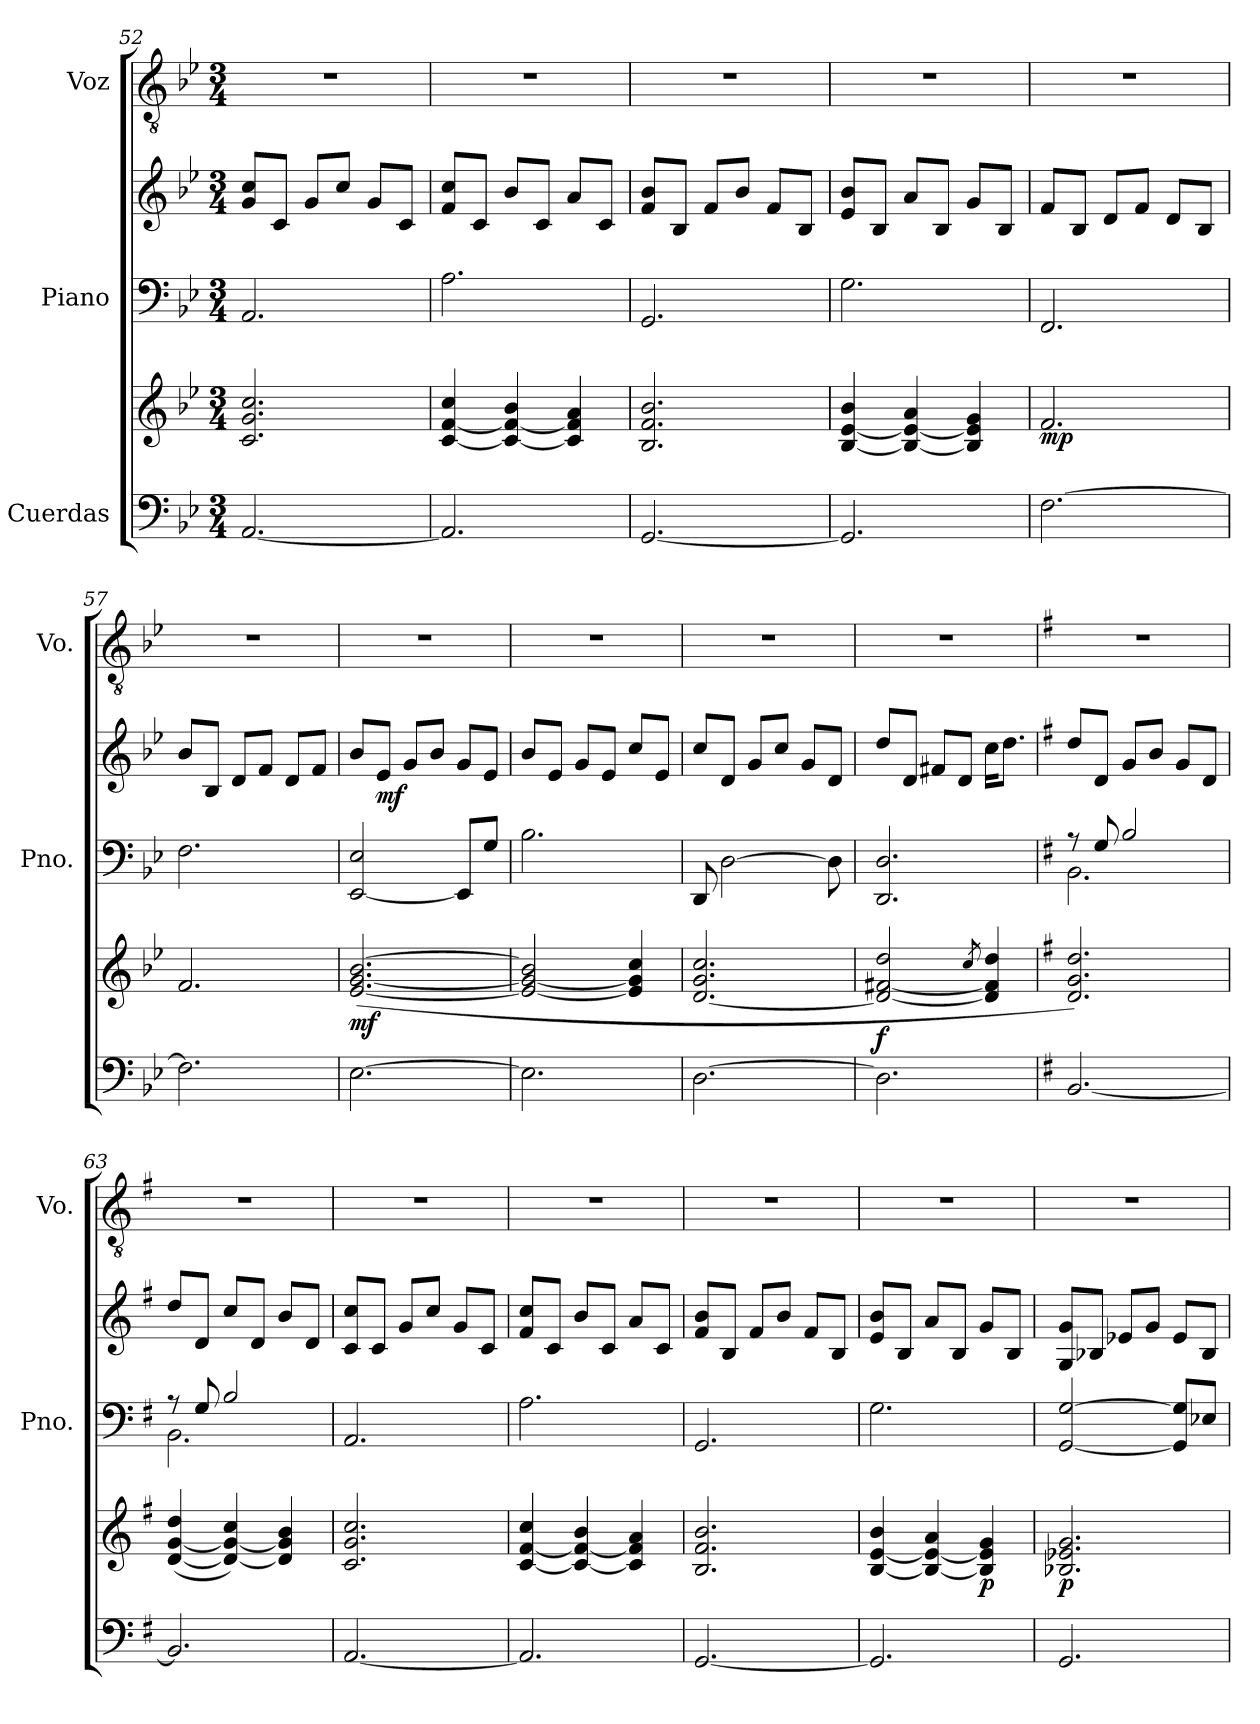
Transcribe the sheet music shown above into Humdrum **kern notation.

**kern	**kern	**dynam	**kern	**kern	**dynam	**kern
*part3	*part3	*part3	*part2	*part2	*part2	*part1
*staff5	*staff4	*staff4/5	*staff3	*staff2	*staff2/3	*staff1
*I"Cuerdas	*	*	*I"Piano	*	*	*I"Voz
*	*	*	*I'Pno.	*	*	*I'Vo.
*clefF4	*clefG2	*	*clefF4	*clefG2	*	*clefGv2
*k[b-e-]	*k[b-e-]	*	*k[b-e-]	*k[b-e-]	*	*k[b-e-]
*M3/4	*M3/4	*	*M3/4	*M3/4	*	*M3/4
=52	=52	=52	=52	=52	=52	=52
[2.AA/	2.c/ 2.g/ 2.cc/	.	2.AA/	8g/ 8cc/L	.	2.r
.	.	.	.	8c/J	.	.
.	.	.	.	8g/L	.	.
.	.	.	.	8cc/J	.	.
.	.	.	.	8g/L	.	.
.	.	.	.	8c/J	.	.
=53	=53	=53	=53	=53	=53	=53
2.AA/]	[4c/ [4f/ 4cc/	.	2.A\	8f/ 8cc/L	.	2.r
.	.	.	.	8c/J	.	.
.	4c/_ 4f/_ 4b-/	.	.	8b-/L	.	.
.	.	.	.	8c/J	.	.
.	4c/] 4f/] 4a/	.	.	8a/L	.	.
.	.	.	.	8c/J	.	.
!!LO:LB:g=z
=54	=54	=54	=54	=54	=54	=54
[2.GG/	2.B-/ 2.f/ 2.b-/	.	2.GG/	8f/ 8b-/L	.	2.r
.	.	.	.	8B-/J	.	.
.	.	.	.	8f/L	.	.
.	.	.	.	8b-/J	.	.
.	.	.	.	8f/L	.	.
.	.	.	.	8B-/J	.	.
=55	=55	=55	=55	=55	=55	=55
2.GG/]	[4B-/ [4e-/ 4b-/	.	2.G\	8e-/ 8b-/L	.	2.r
.	.	.	.	8B-/J	.	.
.	4B-/_ 4e-/_ 4a/	.	.	8a/L	.	.
.	.	.	.	8B-/J	.	.
.	4B-/] 4e-/] 4g/	.	.	8g/L	.	.
.	.	.	.	8B-/J	.	.
=56	=56	=56	=56	=56	=56	=56
!	!	!LO:DY:b	!	!	!	!
[2.F\	2.f/	mp	2.FF/	8f/L	.	2.r
.	.	.	.	8B-/J	.	.
.	.	.	.	8d/L	.	.
.	.	.	.	8f/J	.	.
.	.	.	.	8d/L	.	.
.	.	.	.	8B-/J	.	.
=57	=57	=57	=57	=57	=57	=57
2.F\]	2.f/	.	2.F\	8b-/L	.	2.r
.	.	.	.	8B-/J	.	.
.	.	.	.	8d/L	.	.
.	.	.	.	8f/J	.	.
.	.	.	.	8d/L	.	.
.	.	.	.	8f/J	.	.
=58	=58	=58	=58	=58	=58	=58
!	!	!LO:DY:b	!	!	!	!
[2.E-\	([2.e-/ [2.g/ [2.b-/	mf	[2EE-/ 2E-/	8b-/L	.	2.r
!	!	!	!	!	!LO:DY:b	!
.	.	.	.	8e-/J	mf	.
.	.	.	.	8g/L	.	.
.	.	.	.	8b-/J	.	.
.	.	.	8EE-/L]	8g/L	.	.
.	.	.	8G/J	8e-/J	.	.
=59	=59	=59	=59	=59	=59	=59
2.E-\]	2e-/_ 2g/_ 2b-/]	.	2.B-\	8b-/L	.	2.r
.	.	.	.	8e-/J	.	.
.	.	.	.	8g/L	.	.
.	.	.	.	8e-/J	.	.
.	4e-/] 4g/] 4cc/	.	.	8cc/L	.	.
.	.	.	.	8e-/J	.	.
!!LO:PB:g=z
=60	=60	=60	=60	=60	=60	=60
[2.D\	[2.d/ 2.g/ 2.cc/	.	8DD/	8cc/L	.	2.r
.	.	.	[2D\	8d/J	.	.
.	.	.	.	8g/L	.	.
.	.	.	.	8cc/J	.	.
.	.	.	.	8g/L	.	.
.	.	.	8D\]	8d/J	.	.
=61	=61	=61	=61	=61	=61	=61
!	!	!LO:DY:b	!	!	!	!
2.D\]	2d/_ [2f#X/ 2dd/	f	2.DD/ 2.D/	8dd/L	.	2.r
.	.	.	.	8d/J	.	.
.	.	.	.	8f#X/L	.	.
.	.	.	.	8d/J	.	.
.	8qcc/	.	.	.	.	.
.	4d/] 4f#/] 4dd/	.	.	16cc\KL	.	.
.	.	.	.	8.dd\J	.	.
=62	=62	=62	=62	=62	=62	=62
*k[f#]	*k[f#]	*	*k[f#]	*k[f#]	*	*k[f#]
*	*	*	*^	*	*	*
[2.BB/	2.d/ 2.g/ 2.dd/)	.	8r	2.BB\	8dd/L	.	2.r
.	.	.	8G/	.	8d/J	.	.
.	.	.	2B/	.	8g/L	.	.
.	.	.	.	.	8b/J	.	.
.	.	.	.	.	8g/L	.	.
.	.	.	.	.	8d/J	.	.
=63	=63	=63	=63	=63	=63	=63	=63
2.BB/]	([4d/ [4g/ 4dd/	.	8r	2.BB\	8dd/L	.	2.r
.	.	.	8G/	.	8d/J	.	.
.	4d/_ 4g/_ 4cc/)	.	2B/	.	8cc/L	.	.
.	.	.	.	.	8d/J	.	.
.	4d/] 4g/] 4b/	.	.	.	8b/L	.	.
.	.	.	.	.	8d/J	.	.
*	*	*	*v	*v	*	*	*
=64	=64	=64	=64	=64	=64	=64
[2.AA/	2.c/ 2.g/ 2.cc/	.	2.AA/	8c/ 8cc/L	.	2.r
.	.	.	.	8c/J	.	.
.	.	.	.	8g/L	.	.
.	.	.	.	8cc/J	.	.
.	.	.	.	8g/L	.	.
.	.	.	.	8c/J	.	.
!!LO:LB:g=z
=65	=65	=65	=65	=65	=65	=65
2.AA/]	[4c/ [4f#/ 4cc/	.	2.A\	8f#/ 8cc/L	.	2.r
.	.	.	.	8c/J	.	.
.	4c/_ 4f#/_ 4b/	.	.	8b/L	.	.
.	.	.	.	8c/J	.	.
.	4c/] 4f#/] 4a/	.	.	8a/L	.	.
.	.	.	.	8c/J	.	.
=66	=66	=66	=66	=66	=66	=66
[2.GG/	2.B/ 2.f#/ 2.b/	.	2.GG/	8f#/ 8b/L	.	2.r
.	.	.	.	8B/J	.	.
.	.	.	.	8f#/L	.	.
.	.	.	.	8b/J	.	.
.	.	.	.	8f#/L	.	.
.	.	.	.	8B/J	.	.
=67	=67	=67	=67	=67	=67	=67
2.GG/]	[4B/ [4e/ 4b/	.	2.G\	8e/ 8b/L	.	2.r
.	.	.	.	8B/J	.	.
.	4B/_ 4e/_ 4a/	.	.	8a/L	.	.
.	.	.	.	8B/J	.	.
!	!	!LO:DY:b	!	!	!	!
.	4B/] 4e/] 4g/	p	.	8g/L	.	.
.	.	.	.	8B/J	.	.
=68	=68	=68	=68	=68	=68	=68
!	!	!LO:DY:b	!	!	!	!
2.GG/	2.B-X/ 2.e-X/ 2.g/	p	[2GG/ [2G/	8G/ 8g/L	.	2.r
.	.	.	.	8B-X/J	.	.
.	.	.	.	8e-X/L	.	.
.	.	.	.	8g/J	.	.
.	.	.	8GG/] 8G/]L	8e-/L	.	.
.	.	.	8E-X/J	8B-/J	.	.
=	=	=	=	=	=	=
*-	*-	*-	*-	*-	*-	*-
